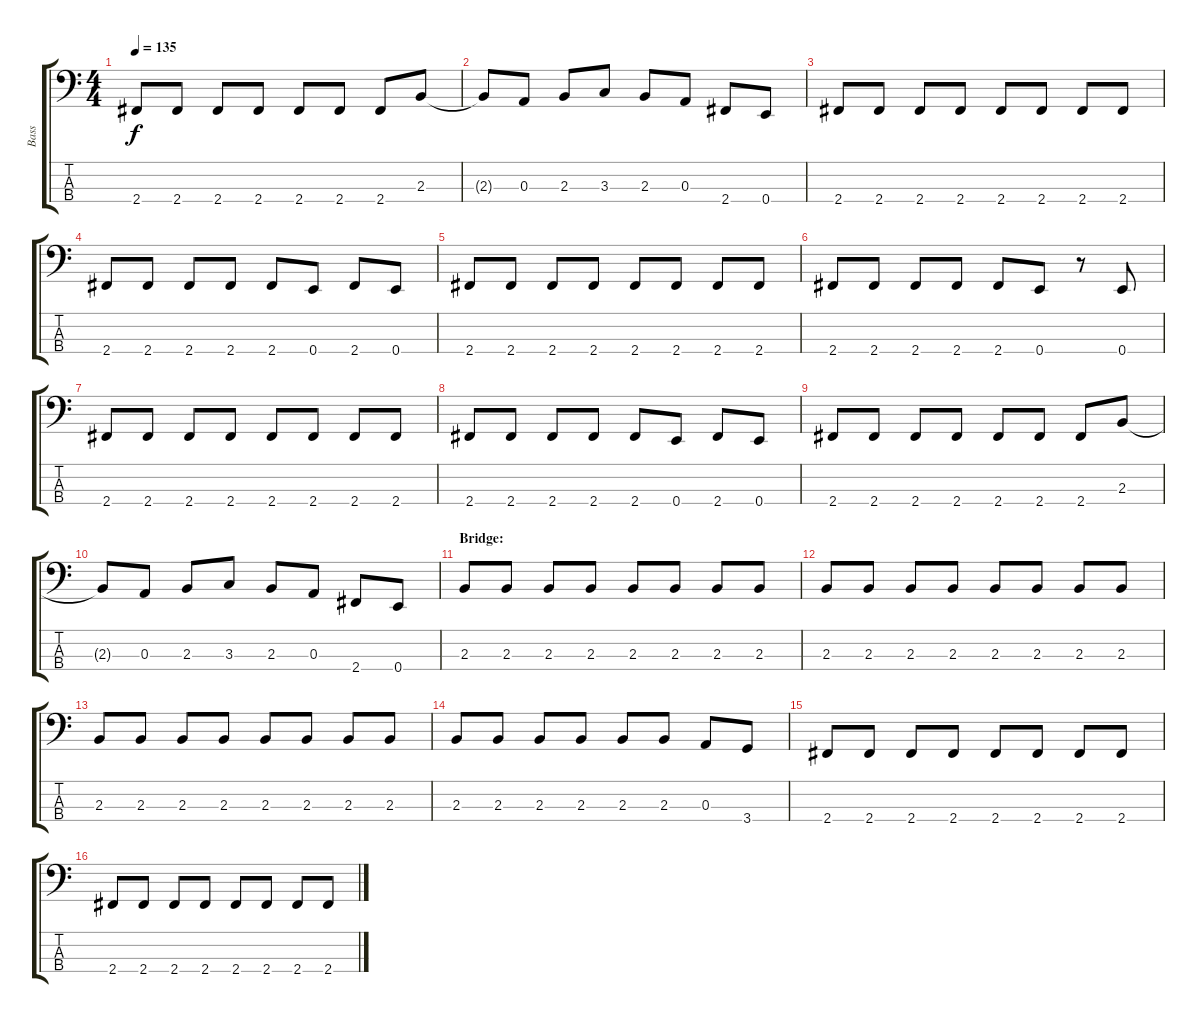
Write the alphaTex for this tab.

\track ("Bass" "Bass") {instrument slapbass2}
\staff {score tabs}
\tuning (G2 D2 A1 E1) {hide}
\ts (4 4)
\tempo 135
\clef f4
\ks c
2.4.8{dy f} 2.4.8 2.4.8 2.4.8 2.4.8 2.4.8 2.4.8 2.3.8 |
2.3{t}.8 0.3.8 2.3.8 3.3.8 2.3.8 0.3.8 2.4.8 0.4.8 |
2.4.8 2.4.8 2.4.8 2.4.8 2.4.8 2.4.8 2.4.8 2.4.8 |
2.4.8 2.4.8 2.4.8 2.4.8 2.4.8 0.4.8 2.4.8 0.4.8 |
2.4.8 2.4.8 2.4.8 2.4.8 2.4.8 2.4.8 2.4.8 2.4.8 |
2.4.8 2.4.8 2.4.8 2.4.8 2.4.8 0.4.8 r.8 0.4.8 |
2.4.8 2.4.8 2.4.8 2.4.8 2.4.8 2.4.8 2.4.8 2.4.8 |
2.4.8 2.4.8 2.4.8 2.4.8 2.4.8 0.4.8 2.4.8 0.4.8 |
2.4.8 2.4.8 2.4.8 2.4.8 2.4.8 2.4.8 2.4.8 2.3.8 |
2.3{t}.8 0.3.8 2.3.8 3.3.8 2.3.8 0.3.8 2.4.8 0.4.8 |
\section ("" "Bridge:")
2.3.8 2.3.8 2.3.8 2.3.8 2.3.8 2.3.8 2.3.8 2.3.8 |
2.3.8 2.3.8 2.3.8 2.3.8 2.3.8 2.3.8 2.3.8 2.3.8 |
2.3.8 2.3.8 2.3.8 2.3.8 2.3.8 2.3.8 2.3.8 2.3.8 |
2.3.8 2.3.8 2.3.8 2.3.8 2.3.8 2.3.8 0.3.8 3.4.8 |
2.4.8 2.4.8 2.4.8 2.4.8 2.4.8 2.4.8 2.4.8 2.4.8 |
2.4.8 2.4.8 2.4.8 2.4.8 2.4.8 2.4.8 2.4.8 2.4.8
